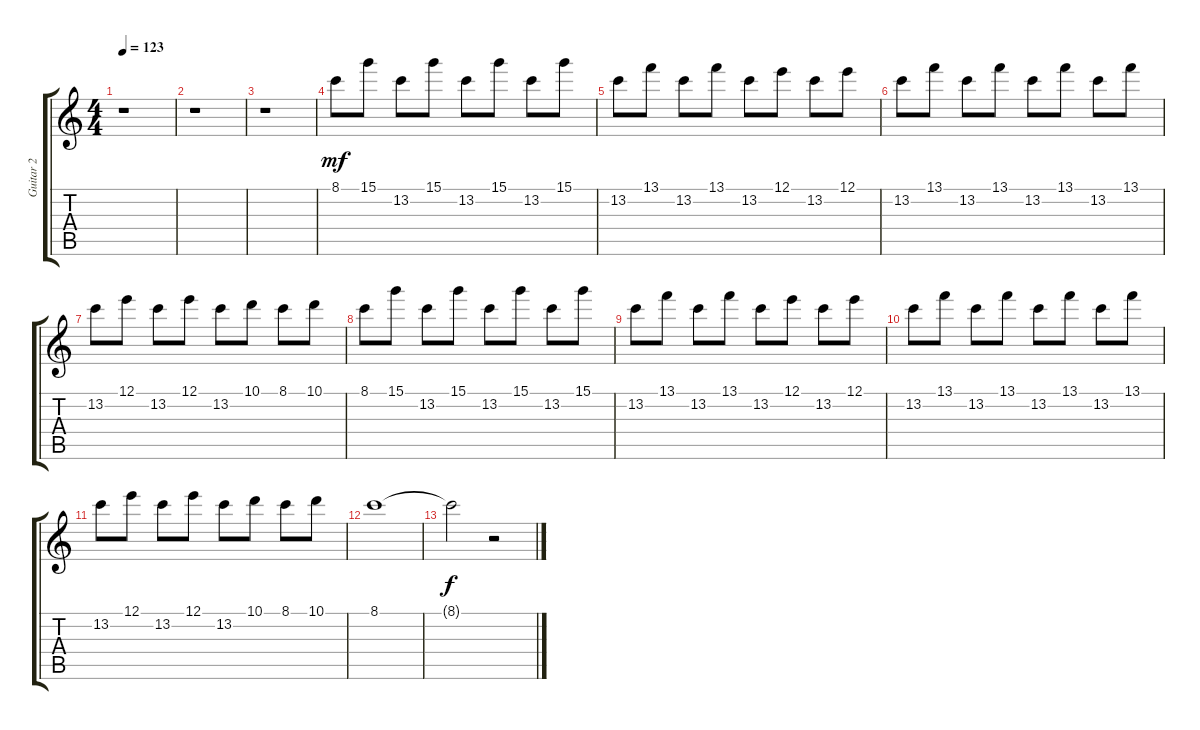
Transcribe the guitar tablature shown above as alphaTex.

\track ("Guitar 2" "Guitar 2") {instrument overdrivenguitar}
\staff {score tabs}
\tuning (E4 B3 G3 D3 A2 E2) {hide}
\ts (4 4)
\tempo 123
\clef g2
\ks c
r.1{dy mf} |
r.1 |
r.1 |
8.1.8 15.1.8 13.2.8 15.1.8 13.2.8 15.1.8 13.2.8 15.1.8 |
13.2.8 13.1.8 13.2.8 13.1.8 13.2.8 12.1.8 13.2.8 12.1.8 |
13.2.8 13.1.8 13.2.8 13.1.8 13.2.8 13.1.8 13.2.8 13.1.8 |
13.2.8 12.1.8 13.2.8 12.1.8 13.2.8 10.1.8 8.1.8 10.1.8 |
8.1.8 15.1.8 13.2.8 15.1.8 13.2.8 15.1.8 13.2.8 15.1.8 |
13.2.8 13.1.8 13.2.8 13.1.8 13.2.8 12.1.8 13.2.8 12.1.8 |
13.2.8 13.1.8 13.2.8 13.1.8 13.2.8 13.1.8 13.2.8 13.1.8 |
13.2.8 12.1.8 13.2.8 12.1.8 13.2.8 10.1.8 8.1.8 10.1.8 |
8.1.1 |
8.1{t}.2{dy f} r.2
